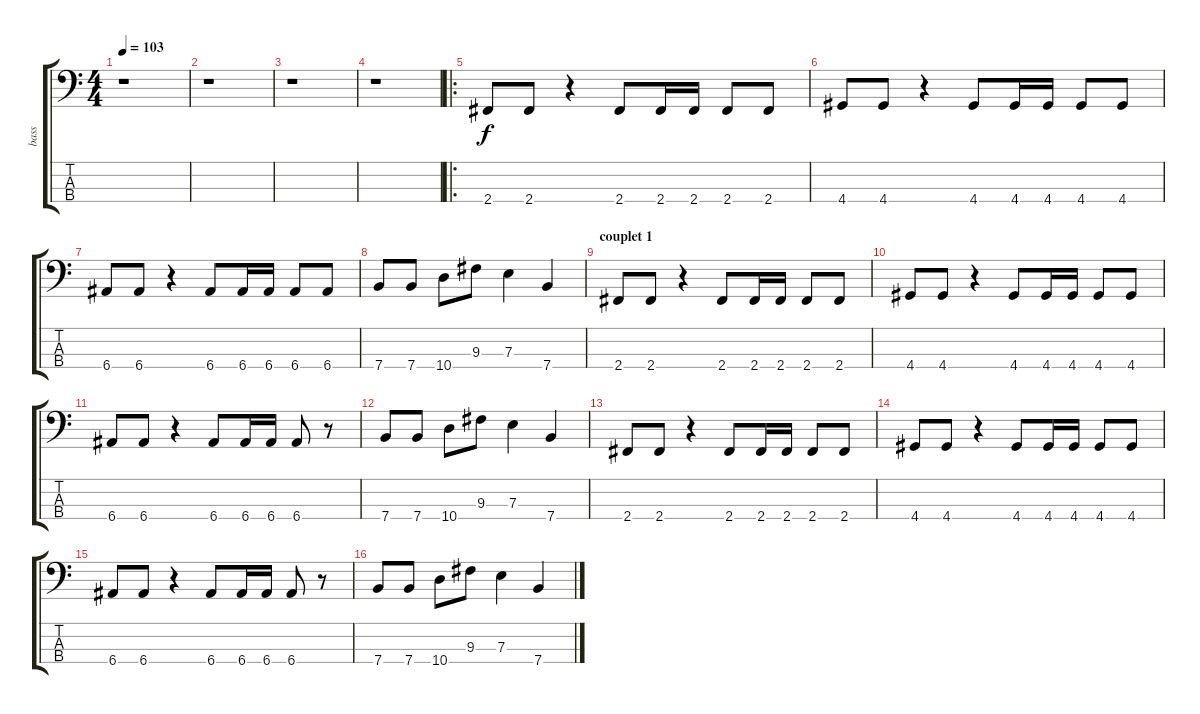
\track ("bass" "bass") {instrument electricbassfinger}
\staff {score tabs}
\tuning (G2 D2 A1 E1) {hide}
\ts (4 4)
\tempo 103
\clef f4
\ks c
r.1{dy f instrument electricbassfinger} |
r.1 |
r.1 |
r.1 |
\ro
2.4.8 2.4.8 r.4 2.4.8 2.4.16 2.4.16 2.4.8 2.4.8 |
4.4.8 4.4.8 r.4 4.4.8 4.4.16 4.4.16 4.4.8 4.4.8 |
6.4.8 6.4.8 r.4 6.4.8 6.4.16 6.4.16 6.4.8 6.4.8 |
7.4.8 7.4.8 10.4.8 9.3.8 7.3.4 7.4.4 |
\section ("" "couplet 1")
2.4.8 2.4.8 r.4 2.4.8 2.4.16 2.4.16 2.4.8 2.4.8 |
4.4.8 4.4.8 r.4 4.4.8 4.4.16 4.4.16 4.4.8 4.4.8 |
6.4.8 6.4.8 r.4 6.4.8 6.4.16 6.4.16 6.4.8 r.8 |
7.4.8 7.4.8 10.4.8 9.3.8 7.3.4 7.4.4 |
2.4.8 2.4.8 r.4 2.4.8 2.4.16 2.4.16 2.4.8 2.4.8 |
4.4.8 4.4.8 r.4 4.4.8 4.4.16 4.4.16 4.4.8 4.4.8 |
6.4.8 6.4.8 r.4 6.4.8 6.4.16 6.4.16 6.4.8 r.8 |
7.4.8 7.4.8 10.4.8 9.3.8 7.3.4 7.4.4
